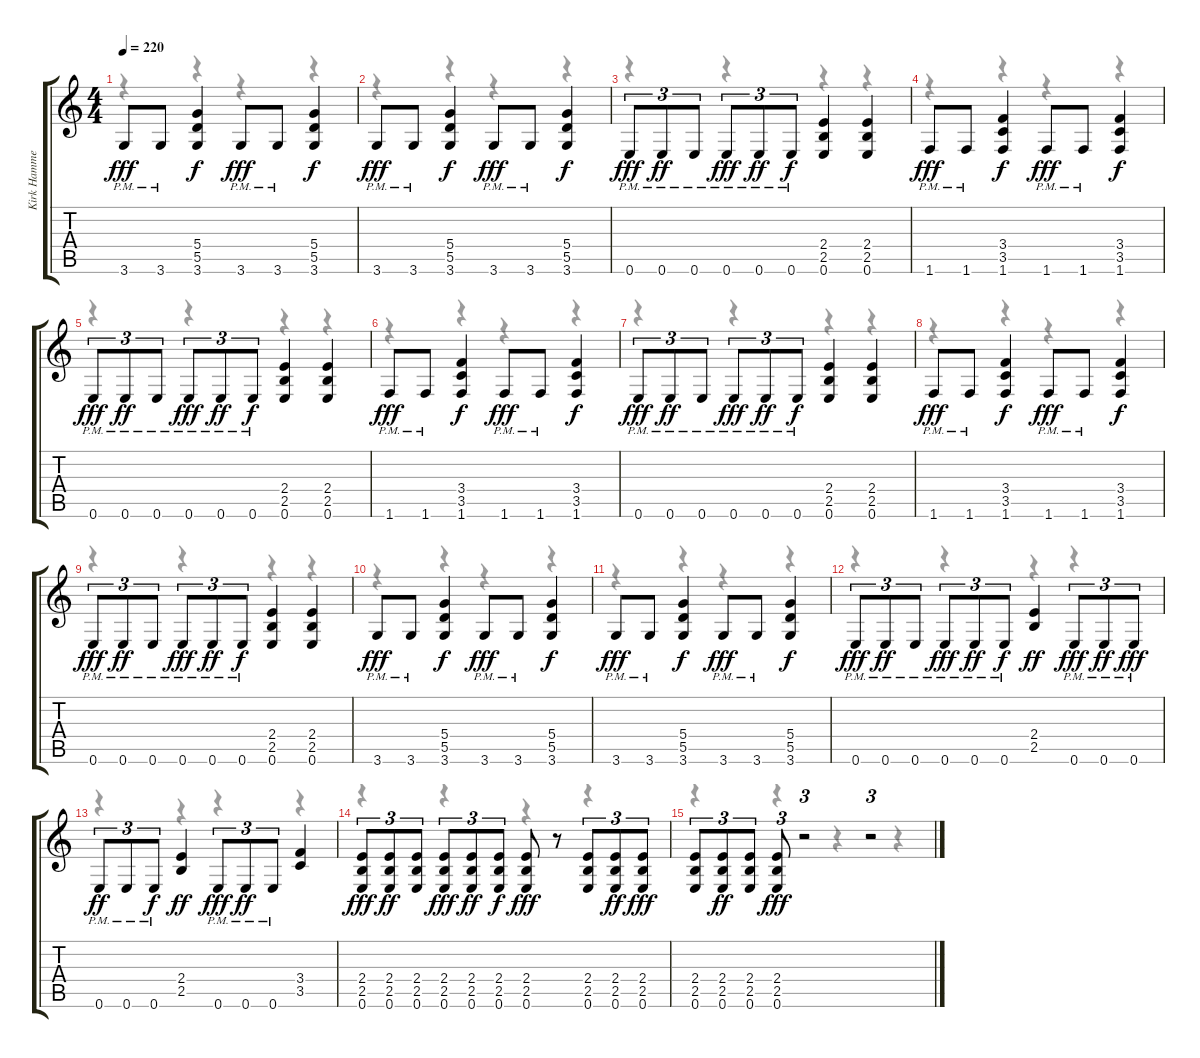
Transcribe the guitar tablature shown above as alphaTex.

\track ("Kirk Hammett (Lead Distortion)" "Kirk Hamme") {instrument distortionguitar}
\staff {score tabs}
\tuning (E4 B3 G3 D3 A2 E2) {hide}
\voice
\ts (4 4)
\tempo 220
\clef g2
\ks c
3.6{pm}.8{dy fff} 3.6{pm}.8 (5.4 5.5 3.6).4{dy f} 3.6{pm}.8{dy fff} 3.6{pm}.8 (5.4 5.5 3.6).4{dy f} |
3.6{pm}.8{dy fff} 3.6{pm}.8 (5.4 5.5 3.6).4{dy f} 3.6{pm}.8{dy fff} 3.6{pm}.8 (5.4 5.5 3.6).4{dy f} |
0.6{pm}.8{tu (3 2) dy fff} 0.6{pm}.8{tu (3 2) dy ff} 0.6{pm}.8{tu (3 2)} 0.6{pm}.8{tu (3 2) dy fff} 0.6{pm}.8{tu (3 2) dy ff} 0.6{pm}.8{tu (3 2) dy f} (2.4 2.5 0.6).4 (2.4 2.5 0.6).4 |
1.6{pm}.8{dy fff} 1.6{pm}.8 (3.4 3.5 1.6).4{dy f} 1.6{pm}.8{dy fff} 1.6{pm}.8 (3.4 3.5 1.6).4{dy f} |
0.6{pm}.8{tu (3 2) dy fff} 0.6{pm}.8{tu (3 2) dy ff} 0.6{pm}.8{tu (3 2)} 0.6{pm}.8{tu (3 2) dy fff} 0.6{pm}.8{tu (3 2) dy ff} 0.6{pm}.8{tu (3 2) dy f} (2.4 2.5 0.6).4 (2.4 2.5 0.6).4 |
1.6{pm}.8{dy fff} 1.6{pm}.8 (3.4 3.5 1.6).4{dy f} 1.6{pm}.8{dy fff} 1.6{pm}.8 (3.4 3.5 1.6).4{dy f} |
0.6{pm}.8{tu (3 2) dy fff} 0.6{pm}.8{tu (3 2) dy ff} 0.6{pm}.8{tu (3 2)} 0.6{pm}.8{tu (3 2) dy fff} 0.6{pm}.8{tu (3 2) dy ff} 0.6{pm}.8{tu (3 2) dy f} (2.4 2.5 0.6).4 (2.4 2.5 0.6).4 |
1.6{pm}.8{dy fff} 1.6{pm}.8 (3.4 3.5 1.6).4{dy f} 1.6{pm}.8{dy fff} 1.6{pm}.8 (3.4 3.5 1.6).4{dy f} |
0.6{pm}.8{tu (3 2) dy fff} 0.6{pm}.8{tu (3 2) dy ff} 0.6{pm}.8{tu (3 2)} 0.6{pm}.8{tu (3 2) dy fff} 0.6{pm}.8{tu (3 2) dy ff} 0.6{pm}.8{tu (3 2) dy f} (2.4 2.5 0.6).4 (2.4 2.5 0.6).4 |
3.6{pm}.8{dy fff} 3.6{pm}.8 (5.4 5.5 3.6).4{dy f} 3.6{pm}.8{dy fff} 3.6{pm}.8 (5.4 5.5 3.6).4{dy f} |
3.6{pm}.8{dy fff} 3.6{pm}.8 (5.4 5.5 3.6).4{dy f} 3.6{pm}.8{dy fff} 3.6{pm}.8 (5.4 5.5 3.6).4{dy f} |
0.6{pm}.8{tu (3 2) dy fff} 0.6{pm}.8{tu (3 2) dy ff} 0.6{pm}.8{tu (3 2)} 0.6{pm}.8{tu (3 2) dy fff} 0.6{pm}.8{tu (3 2) dy ff} 0.6{pm}.8{tu (3 2) dy f} (2.4 2.5).4{dy ff} 0.6{pm}.8{tu (3 2) dy fff} 0.6{pm}.8{tu (3 2) dy ff} 0.6{pm}.8{tu (3 2) dy fff} |
0.6{pm}.8{tu (3 2) dy ff} 0.6{pm}.8{tu (3 2)} 0.6{pm}.8{tu (3 2) dy f} (2.4 2.5).4{dy ff} 0.6{pm}.8{tu (3 2) dy fff} 0.6{pm}.8{tu (3 2) dy ff} 0.6{pm}.8{tu (3 2)} (3.4 3.5).4 |
(2.4 2.5 0.6).8{tu (3 2) dy fff} (2.4 2.5 0.6).8{tu (3 2) dy ff} (2.4 2.5 0.6).8{tu (3 2)} (2.4 2.5 0.6).8{tu (3 2) dy fff} (2.4 2.5 0.6).8{tu (3 2) dy ff} (2.4 2.5 0.6).8{tu (3 2) dy f} (2.4 2.5 0.6).8{dy fff} r.8 (2.4 2.5 0.6).8{tu (3 2)} (2.4 2.5 0.6).8{tu (3 2) dy ff} (2.4 2.5 0.6).8{tu (3 2) dy fff} |
(2.4 2.5 0.6).8{tu (3 2)} (2.4 2.5 0.6).8{tu (3 2) dy ff} (2.4 2.5 0.6).8{tu (3 2)} (2.4 2.5 0.6).8{tu (3 2) dy fff} r.2{tu (3 2)} r.2{tu (3 2)}
\voice
\clef g2
\ottava regular
\simile none
\ks c
r.4{dy f} r.4 r.4 r.4 |
r.4 r.4 r.4 r.4 |
r.4 r.4 r.4 r.4 |
r.4 r.4 r.4 r.4 |
r.4 r.4 r.4 r.4 |
r.4 r.4 r.4 r.4 |
r.4 r.4 r.4 r.4 |
r.4 r.4 r.4 r.4 |
r.4 r.4 r.4 r.4 |
r.4 r.4 r.4 r.4 |
r.4 r.4 r.4 r.4 |
r.4 r.4 r.4 r.4 |
r.4 r.4 r.4 r.4 |
r.4 r.4 r.4 r.4 |
r.4 r.4 r.4 r.4
